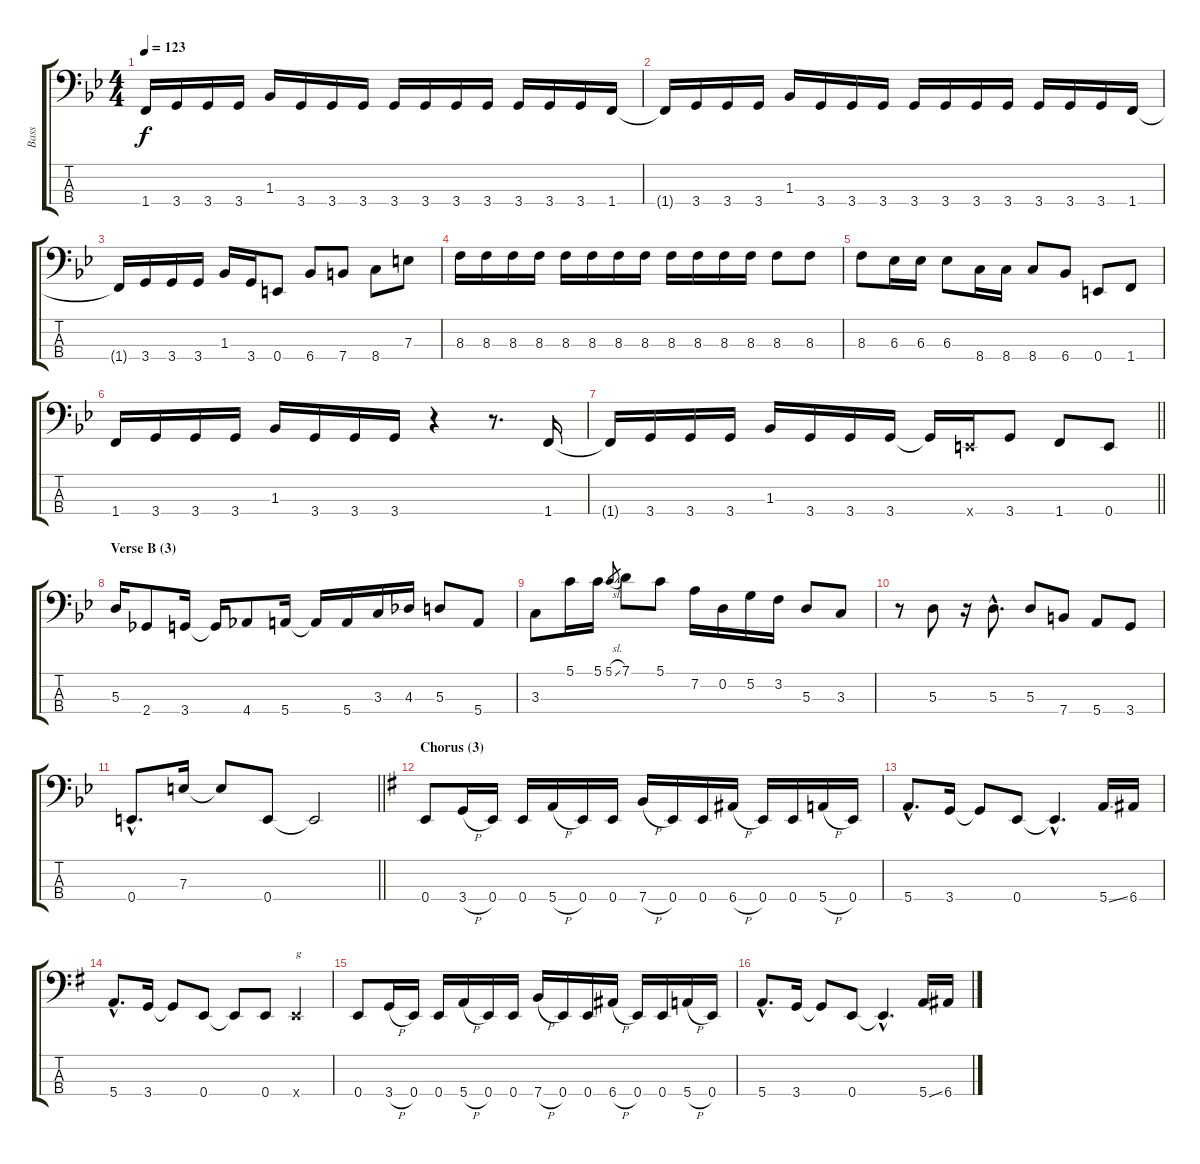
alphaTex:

\track ("Bass" "Bass") {instrument electricbasspick}
\staff {score tabs}
\tuning (G2 D2 A1 E1) {hide}
\ts (4 4)
\tempo 123
\clef f4
\ks gminor
1.4{t}.16{dy f} 3.4.16 3.4.16 3.4.16 1.3.16 3.4.16 3.4.16 3.4.16 3.4.16 3.4.16 3.4.16 3.4.16 3.4.16 3.4.16 3.4.16 1.4.16 |
1.4{t}.16 3.4.16 3.4.16 3.4.16 1.3.16 3.4.16 3.4.16 3.4.16 3.4.16 3.4.16 3.4.16 3.4.16 3.4.16 3.4.16 3.4.16 1.4.16 |
1.4{t}.16 3.4.16 3.4.16 3.4.16 1.3.16 3.4.16 0.4.8 6.4.8 7.4.8 8.4.8 7.3.8 |
8.3.16 8.3.16 8.3.16 8.3.16 8.3.16 8.3.16 8.3.16 8.3.16 8.3.16 8.3.16 8.3.16 8.3.16 8.3.8 8.3.8 |
8.3.8 6.3.16 6.3.16 6.3.8 8.4.16 8.4.16 8.4.8 6.4.8 0.4.8 1.4.8 |
1.4.16 3.4.16 3.4.16 3.4.16 1.3.16 3.4.16 3.4.16 3.4.16 r.4 r.8{d} 1.4.16 |
\barLineRight lightlight
1.4{t}.16 3.4.16 3.4.16 3.4.16 1.3.16 3.4.16 3.4.16 3.4.16 3.4{t}.16 0.4{x}.16 3.4.8 1.4.8 0.4.8 |
\section ("" "Verse B (3)")
5.3.16 2.4.8 3.4.16 3.4{t}.16 4.4.8 5.4.16 5.4{t}.16 5.4.16 3.3.16 4.3.16 5.3.8 5.4.8 |
3.3.8 5.1.16 5.1.16 5.1{sl}.8{gr} 7.1.8 5.1.8 7.2.16 0.2.16 5.2.16 3.2.16 5.3.8 3.3.8 |
r.8 5.3.8 r.16 5.3{hac}.8{d} 5.3.8 7.4.8 5.4.8 3.4.8 |
\barLineRight lightlight
0.4{hac}.8{d} 7.3.16 7.3{t}.8 0.4.8 0.4{t}.2 |
\section ("" "Chorus (3)")
\ks eminor
0.4.8 3.4{h}.16 0.4.16 0.4.16 5.4{h}.16 0.4.16 0.4.16 7.4{h}.16 0.4.16 0.4.16 6.4{h}.16 0.4.16 0.4.16 5.4{h}.16 0.4.16 |
5.4{hac}.8{d} 3.4.16 3.4{t}.8 0.4.8 0.4{hac t}.4{d} 5.4{ss}.16 6.4.16 |
5.4{hac}.8{d} 3.4.16 3.4{t}.8 0.4.8 0.4{t}.8 0.4.8 0.4{x}.4{txt "g"} |
0.4.8 3.4{h}.16 0.4.16 0.4.16 5.4{h}.16 0.4.16 0.4.16 7.4{h}.16 0.4.16 0.4.16 6.4{h}.16 0.4.16 0.4.16 5.4{h}.16 0.4.16 |
5.4{hac}.8{d} 3.4.16 3.4{t}.8 0.4.8 0.4{hac t}.4{d} 5.4{ss}.16 6.4.16
